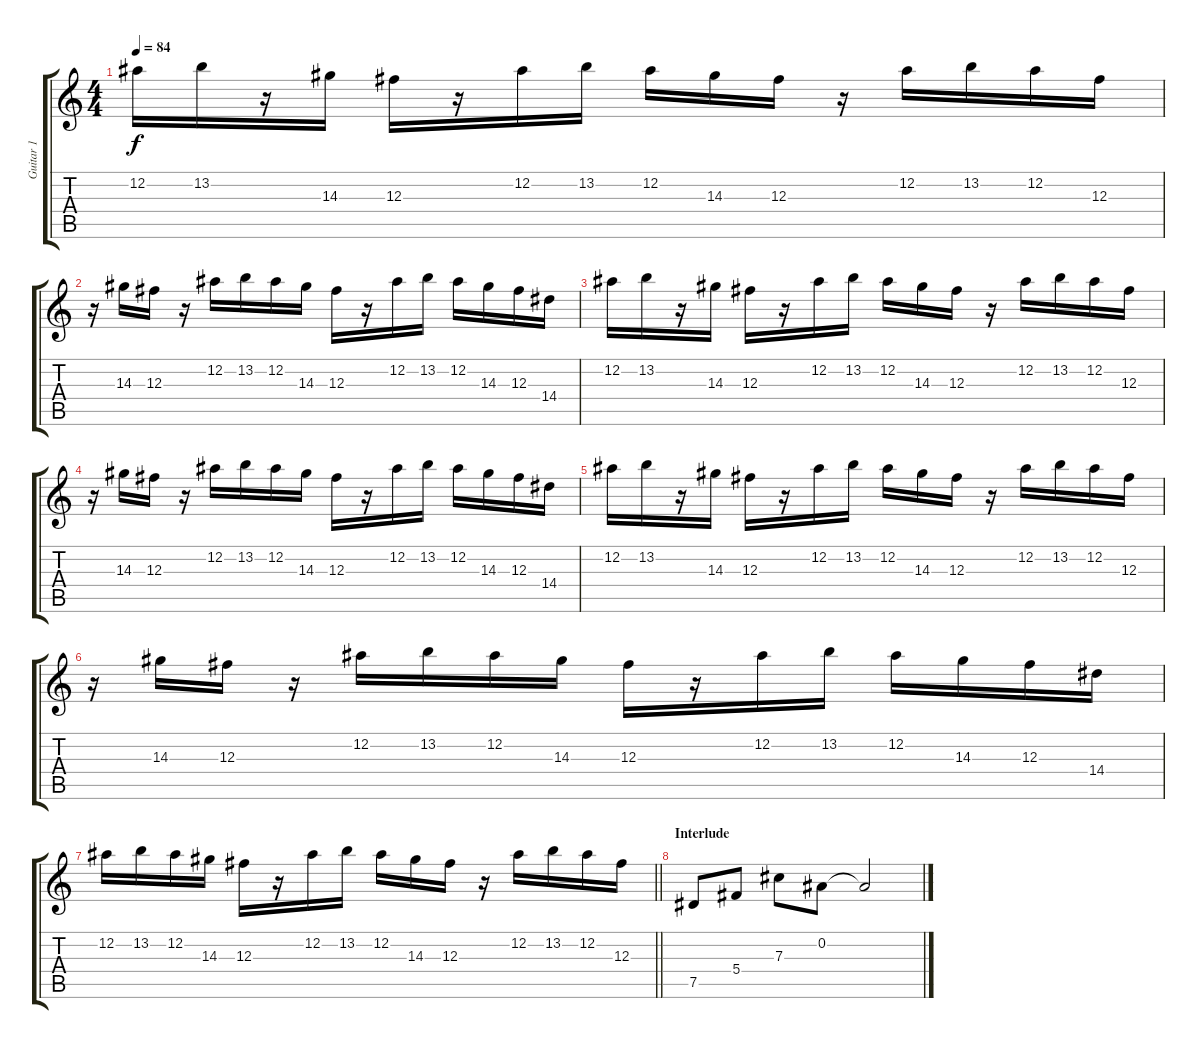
\track ("Guitar 1" "Guitar 1") {instrument electricguitarclean}
\staff {score tabs}
\tuning (Eb4 Bb3 Gb3 Db3 Ab2 Eb2) {hide}
\ts (4 4)
\tempo 84
\clef g2
\ks c
12.2.16{dy f} 13.2.16 r.16 14.3.16 12.3.16 r.16 12.2.16 13.2.16 12.2.16 14.3.16 12.3.16 r.16 12.2.16 13.2.16 12.2.16 12.3.16 |
r.16 14.3.16 12.3.16 r.16 12.2.16 13.2.16 12.2.16 14.3.16 12.3.16 r.16 12.2.16 13.2.16 12.2.16 14.3.16 12.3.16 14.4.16 |
12.2.16 13.2.16 r.16 14.3.16 12.3.16 r.16 12.2.16 13.2.16 12.2.16 14.3.16 12.3.16 r.16 12.2.16 13.2.16 12.2.16 12.3.16 |
r.16 14.3.16 12.3.16 r.16 12.2.16 13.2.16 12.2.16 14.3.16 12.3.16 r.16 12.2.16 13.2.16 12.2.16 14.3.16 12.3.16 14.4.16 |
12.2.16 13.2.16 r.16 14.3.16 12.3.16 r.16 12.2.16 13.2.16 12.2.16 14.3.16 12.3.16 r.16 12.2.16 13.2.16 12.2.16 12.3.16 |
r.16 14.3.16 12.3.16 r.16 12.2.16 13.2.16 12.2.16 14.3.16 12.3.16 r.16 12.2.16 13.2.16 12.2.16 14.3.16 12.3.16 14.4.16 |
\barLineRight lightlight
12.2.16 13.2.16 12.2.16 14.3.16 12.3.16 r.16 12.2.16 13.2.16 12.2.16 14.3.16 12.3.16 r.16 12.2.16 13.2.16 12.2.16 12.3.16 |
\section ("" "Interlude")
7.5.8{instrument electricguitarclean} 5.4.8 7.3.8 0.2.8 0.2{t}.2
